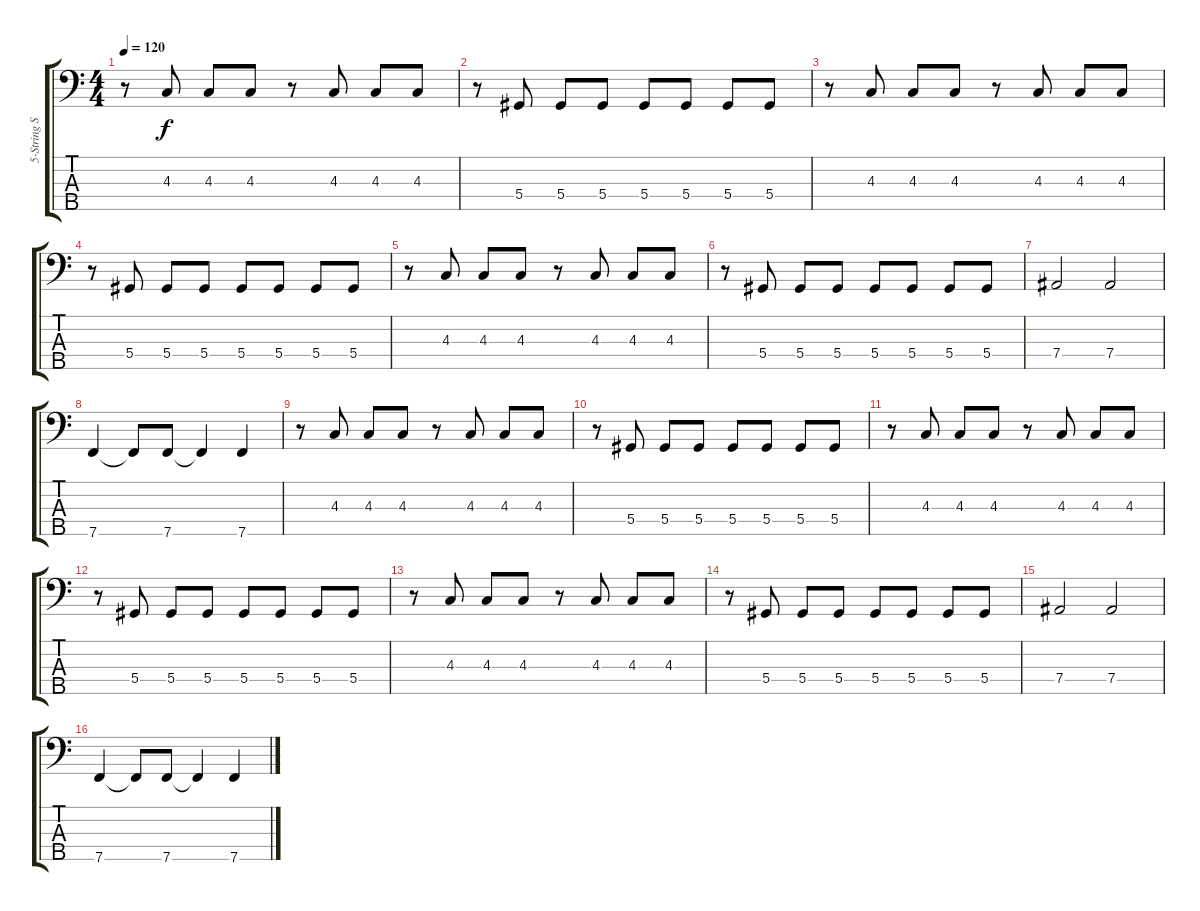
\track ("5-String Synth Bass" "5-String S") {instrument synthbass1}
\staff {score tabs}
\tuning (Gb2 Db2 Ab1 Eb1 Bb0) {hide}
\ts (4 4)
\tempo 120
\clef f4
\ks c
r.8{dy f instrument synthbass1} 4.3.8 4.3.8 4.3.8 r.8 4.3.8 4.3.8 4.3.8 |
r.8 5.4.8 5.4.8 5.4.8 5.4.8 5.4.8 5.4.8 5.4.8 |
r.8 4.3.8 4.3.8 4.3.8 r.8 4.3.8 4.3.8 4.3.8 |
r.8 5.4.8 5.4.8 5.4.8 5.4.8 5.4.8 5.4.8 5.4.8 |
r.8 4.3.8 4.3.8 4.3.8 r.8 4.3.8 4.3.8 4.3.8 |
r.8 5.4.8 5.4.8 5.4.8 5.4.8 5.4.8 5.4.8 5.4.8 |
7.4.2 7.4.2 |
7.5.4 7.5{t}.8 7.5.8 7.5{t}.4 7.5.4 |
r.8 4.3.8 4.3.8 4.3.8 r.8 4.3.8 4.3.8 4.3.8 |
r.8 5.4.8 5.4.8 5.4.8 5.4.8 5.4.8 5.4.8 5.4.8 |
r.8 4.3.8 4.3.8 4.3.8 r.8 4.3.8 4.3.8 4.3.8 |
r.8 5.4.8 5.4.8 5.4.8 5.4.8 5.4.8 5.4.8 5.4.8 |
r.8 4.3.8 4.3.8 4.3.8 r.8 4.3.8 4.3.8 4.3.8 |
r.8 5.4.8 5.4.8 5.4.8 5.4.8 5.4.8 5.4.8 5.4.8 |
7.4.2 7.4.2 |
7.5.4 7.5{t}.8 7.5.8 7.5{t}.4 7.5.4
